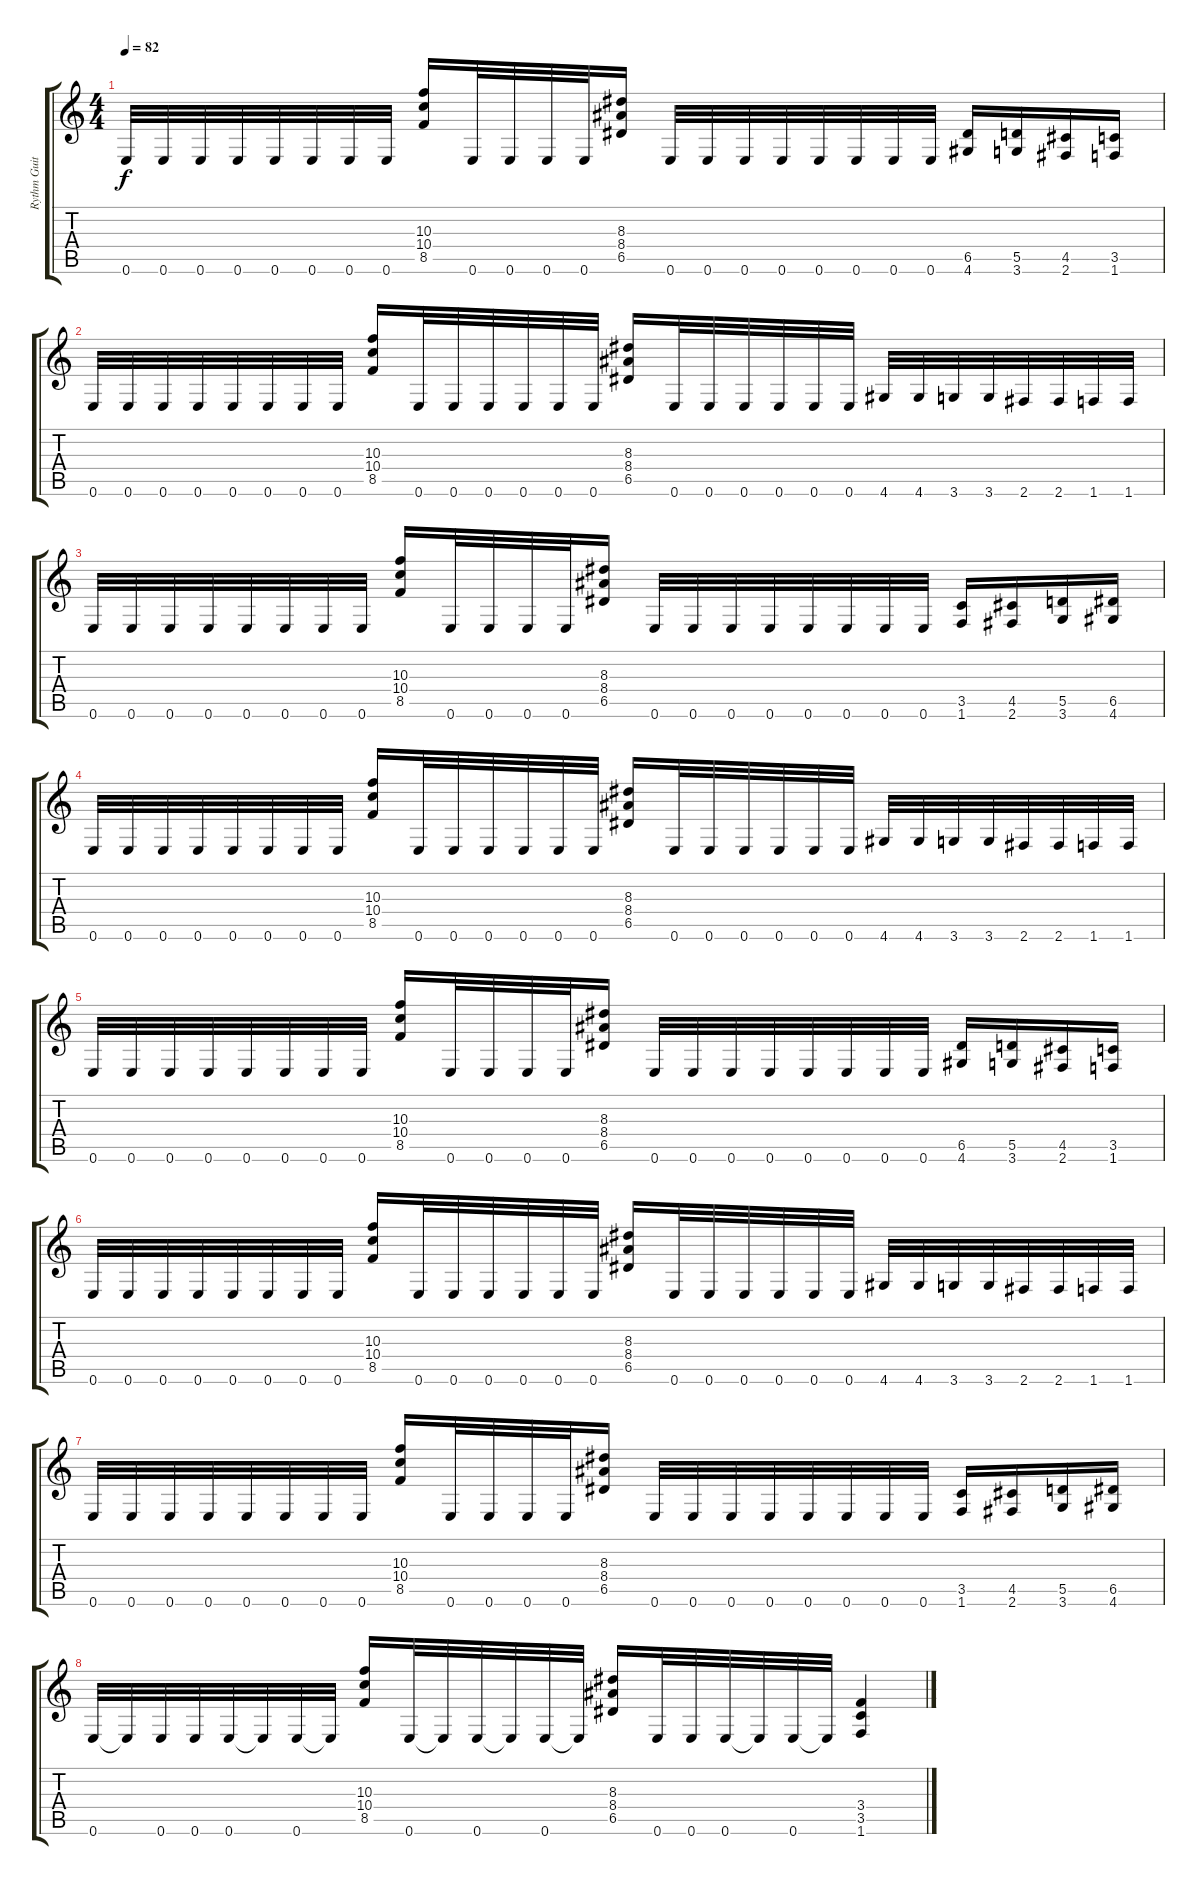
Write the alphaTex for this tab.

\track ("Rythm Guitar" "Rythm Guit") {instrument overdrivenguitar}
\staff {score tabs}
\tuning (E4 B3 G3 D3 A2 E2) {hide}
\ts (4 4)
\tempo 82
\clef g2
\ks c
0.6.32{dy f} 0.6.32 0.6.32 0.6.32 0.6.32 0.6.32 0.6.32 0.6.32 (10.3 10.4 8.5).16 0.6.32 0.6.32 0.6.32 0.6.32 (8.3 8.4 6.5).16 0.6.32 0.6.32 0.6.32 0.6.32 0.6.32 0.6.32 0.6.32 0.6.32 (6.5 4.6).16 (5.5 3.6).16 (4.5 2.6).16 (3.5 1.6).16 |
0.6.32 0.6.32 0.6.32 0.6.32 0.6.32 0.6.32 0.6.32 0.6.32 (10.3 10.4 8.5).16 0.6.32 0.6.32 0.6.32 0.6.32 0.6.32 0.6.32 (8.3 8.4 6.5).16 0.6.32 0.6.32 0.6.32 0.6.32 0.6.32 0.6.32 4.6.32 4.6.32 3.6.32 3.6.32 2.6.32 2.6.32 1.6.32 1.6.32 |
0.6.32 0.6.32 0.6.32 0.6.32 0.6.32 0.6.32 0.6.32 0.6.32 (10.3 10.4 8.5).16 0.6.32 0.6.32 0.6.32 0.6.32 (8.3 8.4 6.5).16 0.6.32 0.6.32 0.6.32 0.6.32 0.6.32 0.6.32 0.6.32 0.6.32 (3.5 1.6).16 (4.5 2.6).16 (5.5 3.6).16 (6.5 4.6).16 |
0.6.32 0.6.32 0.6.32 0.6.32 0.6.32 0.6.32 0.6.32 0.6.32 (10.3 10.4 8.5).16 0.6.32 0.6.32 0.6.32 0.6.32 0.6.32 0.6.32 (8.3 8.4 6.5).16 0.6.32 0.6.32 0.6.32 0.6.32 0.6.32 0.6.32 4.6.32 4.6.32 3.6.32 3.6.32 2.6.32 2.6.32 1.6.32 1.6.32 |
0.6.32 0.6.32 0.6.32 0.6.32 0.6.32 0.6.32 0.6.32 0.6.32 (10.3 10.4 8.5).16 0.6.32 0.6.32 0.6.32 0.6.32 (8.3 8.4 6.5).16 0.6.32 0.6.32 0.6.32 0.6.32 0.6.32 0.6.32 0.6.32 0.6.32 (6.5 4.6).16 (5.5 3.6).16 (4.5 2.6).16 (3.5 1.6).16 |
0.6.32 0.6.32 0.6.32 0.6.32 0.6.32 0.6.32 0.6.32 0.6.32 (10.3 10.4 8.5).16 0.6.32 0.6.32 0.6.32 0.6.32 0.6.32 0.6.32 (8.3 8.4 6.5).16 0.6.32 0.6.32 0.6.32 0.6.32 0.6.32 0.6.32 4.6.32 4.6.32 3.6.32 3.6.32 2.6.32 2.6.32 1.6.32 1.6.32 |
0.6.32 0.6.32 0.6.32 0.6.32 0.6.32 0.6.32 0.6.32 0.6.32 (10.3 10.4 8.5).16 0.6.32 0.6.32 0.6.32 0.6.32 (8.3 8.4 6.5).16 0.6.32 0.6.32 0.6.32 0.6.32 0.6.32 0.6.32 0.6.32 0.6.32 (3.5 1.6).16 (4.5 2.6).16 (5.5 3.6).16 (6.5 4.6).16 |
0.6.32 0.6{t}.32 0.6.32 0.6.32 0.6.32 0.6{t}.32 0.6.32 0.6{t}.32 (10.3 10.4 8.5).16 0.6.32 0.6{t}.32 0.6.32 0.6{t}.32 0.6.32 0.6{t}.32 (8.3 8.4 6.5).16 0.6.32 0.6.32 0.6.32 0.6{t}.32 0.6.32 0.6{t}.32 (3.4 3.5 1.6).4
